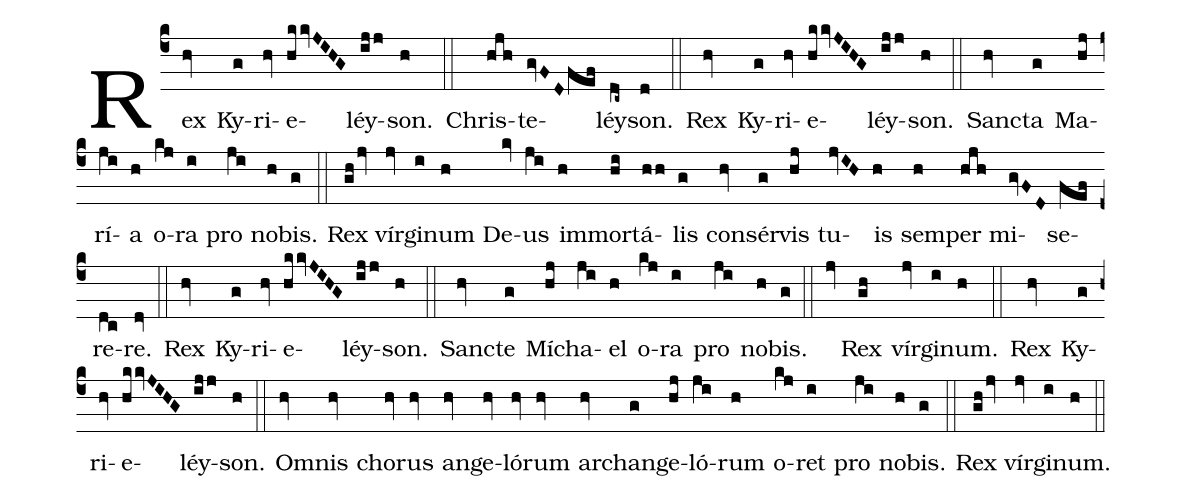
%%
(c4) Rex(hv) Ky(g)ri(hv)e(hkkvJIHG)léy(ijj)son.(h) (::)
Chris(hjh)te(gvFDfef)léy(dc~)son.(d) (::)
Rex(hv) Ky(g)ri(hv)e(hkkvJIHG)léy(ijj)son.(h) (::)
Sanc(hv)ta(g) Ma(hj)rí(ji)a(h) o(kj)ra(i) pro(ji) no(h)bis.(g) (::)
Rex(ghjv) vír(jv)gi(i)num(h) De(kv)us(ji) im(h)mor(hi)tá(hh)lis(g) con(hv)sér(g)vis(hj) tu(jvIH)is(h) sem(h)per(hjh) mi(gvFD)se(fef)re(dc)re.(dv) (::)
Rex(hv) Ky(g)ri(hv)e(hkkvJIHG)léy(ijj)son.(h) (::)
Sanc(hv)te(g) Mí(hj)cha(ji)el(h) o(kj)ra(i) pro(ji) no(h)bis.(g) (::)
(jv) Rex(gh) vír(jv)gi(i)num.(h) (::)
Rex(hv) Ky(g)ri(hv)e(hkkvJIHG)léy(ijj)son.(h) (::)
Om(hv)nis(hv) cho(hv)rus(hv) an(hv)ge(hv)ló(hv)rum(hv) arch(hv)an(g)ge(hj)ló(ji)rum(h) o(kj)ret(i) pro(ji) no(h)bis.(g) (::)
Rex(ghjv) vír(jv)gi(i)num.(h) (::)
